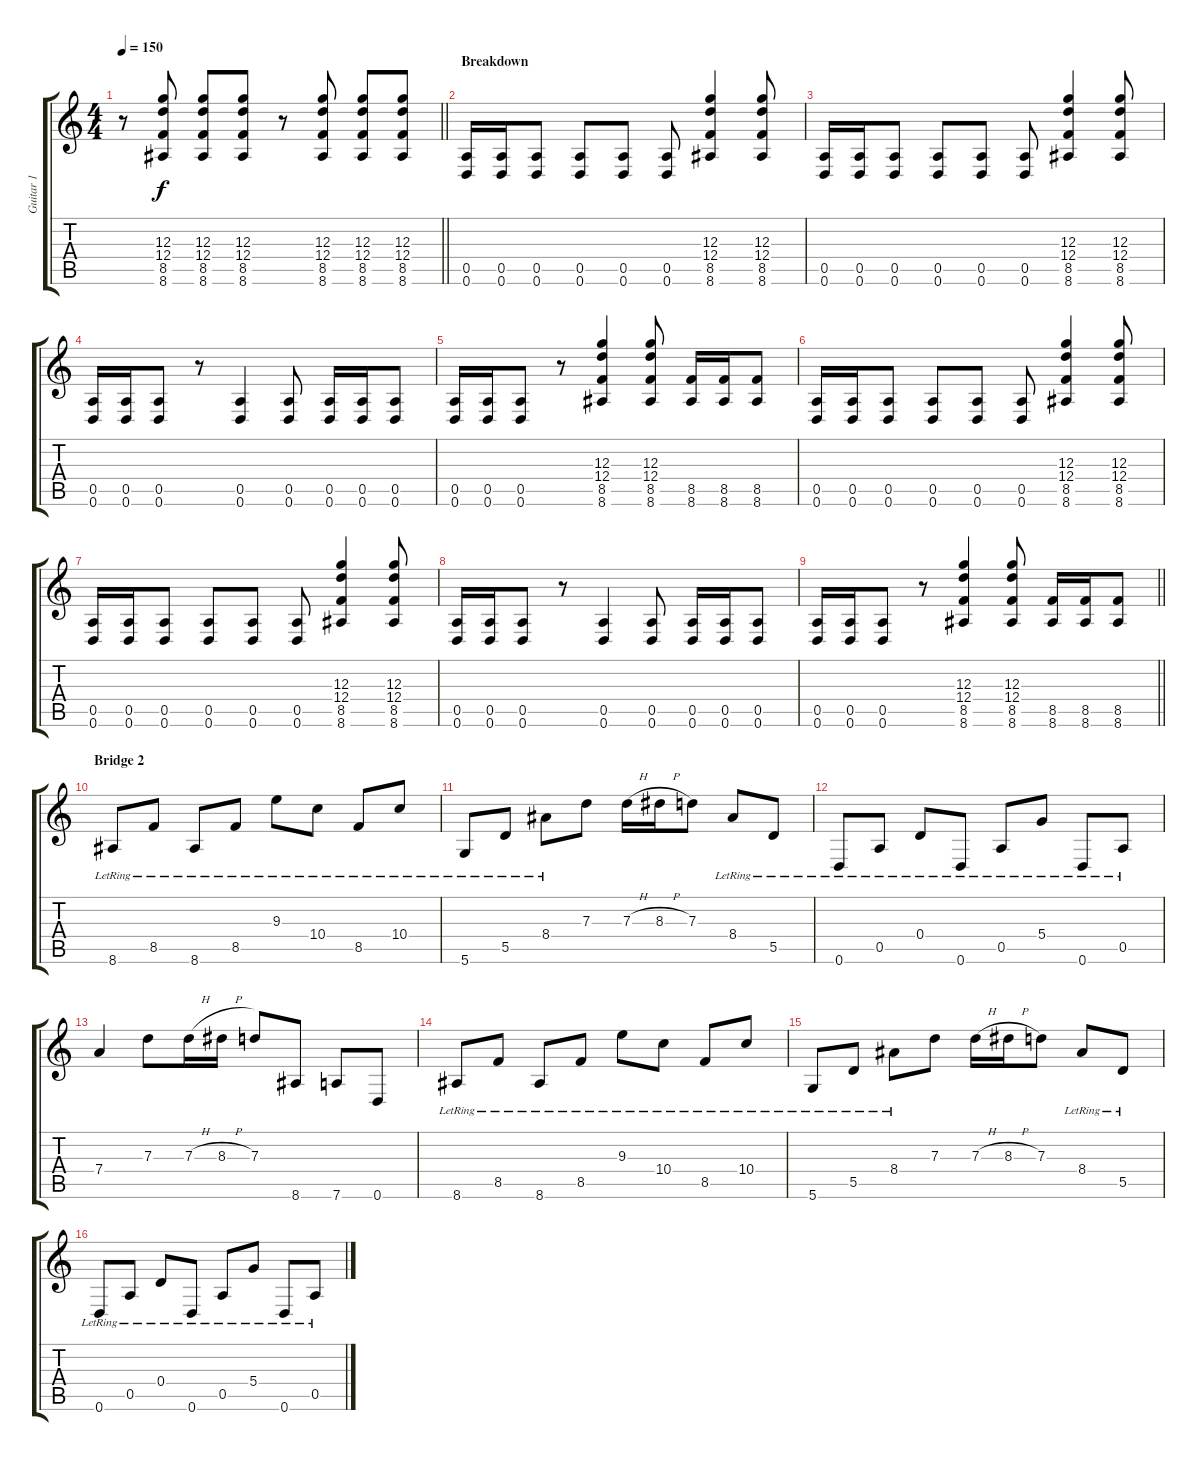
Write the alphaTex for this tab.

\track ("Guitar 1" "Guitar 1") {instrument distortionguitar}
\staff {score tabs}
\tuning (E4 B3 G3 D3 A2 D2) {hide}
\ts (4 4)
\tempo 150
\clef g2
\barLineRight lightlight
\ks c
r.8{dy f} (12.3 12.4 8.5 8.6).8 (12.3 12.4 8.5 8.6).8 (12.3 12.4 8.5 8.6).8 r.8 (12.3 12.4 8.5 8.6).8 (12.3 12.4 8.5 8.6).8 (12.3 12.4 8.5 8.6).8 |
\section ("" "Breakdown")
(0.5 0.6).16 (0.5 0.6).16 (0.5 0.6).8 (0.5 0.6).8 (0.5 0.6).8 (0.5 0.6).8 (12.3 12.4 8.5 8.6).4 (12.3 12.4 8.5 8.6).8 |
(0.5 0.6).16 (0.5 0.6).16 (0.5 0.6).8 (0.5 0.6).8 (0.5 0.6).8 (0.5 0.6).8 (12.3 12.4 8.5 8.6).4 (12.3 12.4 8.5 8.6).8 |
(0.5 0.6).16 (0.5 0.6).16 (0.5 0.6).8 r.8 (0.5 0.6).4 (0.5 0.6).8 (0.5 0.6).16 (0.5 0.6).16 (0.5 0.6).8 |
(0.5 0.6).16 (0.5 0.6).16 (0.5 0.6).8 r.8 (12.3 12.4 8.5 8.6).4 (12.3 12.4 8.5 8.6).8 (8.5 8.6).16 (8.5 8.6).16 (8.5 8.6).8 |
(0.5 0.6).16 (0.5 0.6).16 (0.5 0.6).8 (0.5 0.6).8 (0.5 0.6).8 (0.5 0.6).8 (12.3 12.4 8.5 8.6).4 (12.3 12.4 8.5 8.6).8 |
(0.5 0.6).16 (0.5 0.6).16 (0.5 0.6).8 (0.5 0.6).8 (0.5 0.6).8 (0.5 0.6).8 (12.3 12.4 8.5 8.6).4 (12.3 12.4 8.5 8.6).8 |
(0.5 0.6).16 (0.5 0.6).16 (0.5 0.6).8 r.8 (0.5 0.6).4 (0.5 0.6).8 (0.5 0.6).16 (0.5 0.6).16 (0.5 0.6).8 |
\barLineRight lightlight
(0.5 0.6).16 (0.5 0.6).16 (0.5 0.6).8 r.8 (12.3 12.4 8.5 8.6).4 (12.3 12.4 8.5 8.6).8 (8.5 8.6).16 (8.5 8.6).16 (8.5 8.6).8 |
\section ("" "Bridge 2")
8.6{lr}.8 8.5{lr}.8 8.6{lr}.8 8.5{lr}.8 9.3{lr}.8 10.4{lr}.8 8.5{lr}.8 10.4{lr}.8 |
5.6{lr}.8 5.5{lr}.8 8.4{lr}.8 7.3.8 7.3{h}.16 8.3{h}.16 7.3.8 8.4{lr}.8 5.5{lr}.8 |
0.6{lr}.8 0.5{lr}.8 0.4{lr}.8 0.6{lr}.8 0.5{lr}.8 5.4{lr}.8 0.6{lr}.8 0.5{lr}.8 |
7.4.4 7.3.8 7.3{h}.16 8.3{h}.16 7.3.8 8.6.8 7.6.8 0.6.8 |
8.6{lr}.8 8.5{lr}.8 8.6{lr}.8 8.5{lr}.8 9.3{lr}.8 10.4{lr}.8 8.5{lr}.8 10.4{lr}.8 |
5.6{lr}.8 5.5{lr}.8 8.4{lr}.8 7.3.8 7.3{h}.16 8.3{h}.16 7.3.8 8.4{lr}.8 5.5{lr}.8 |
0.6{lr}.8 0.5{lr}.8 0.4{lr}.8 0.6{lr}.8 0.5{lr}.8 5.4{lr}.8 0.6{lr}.8 0.5{lr}.8
